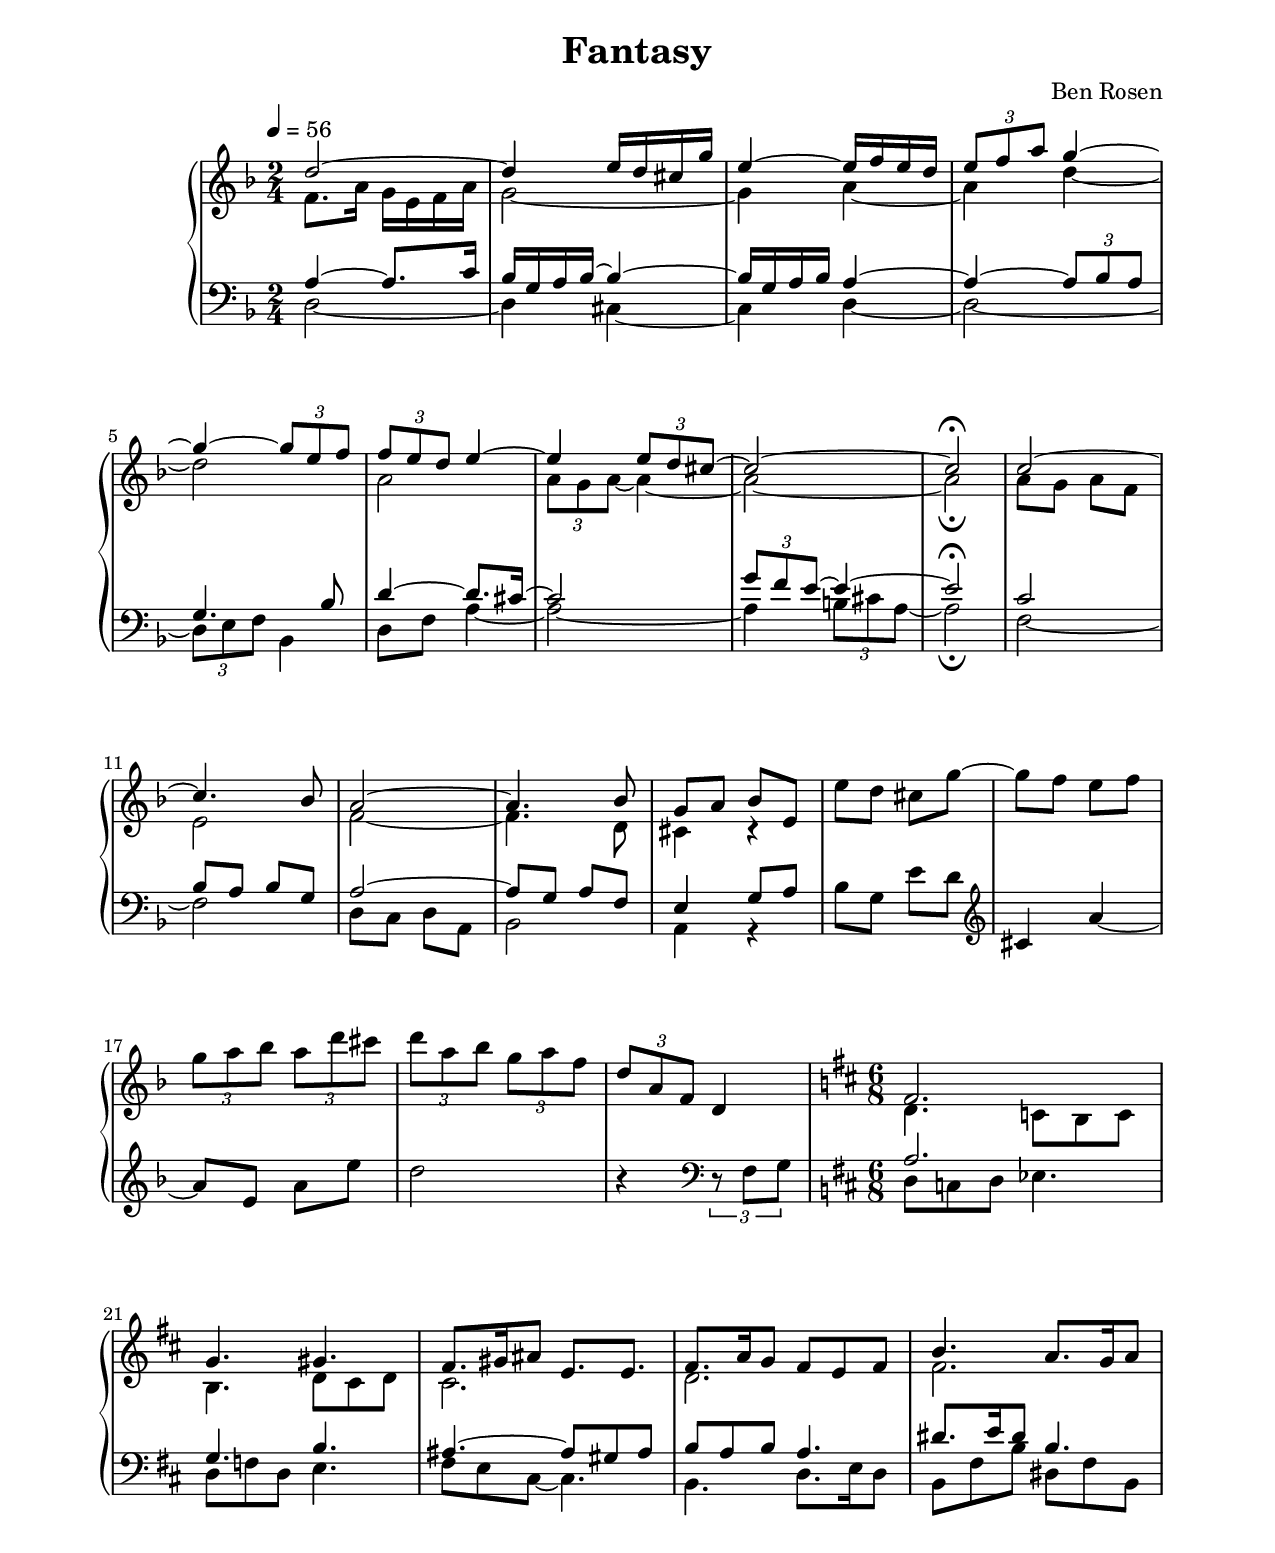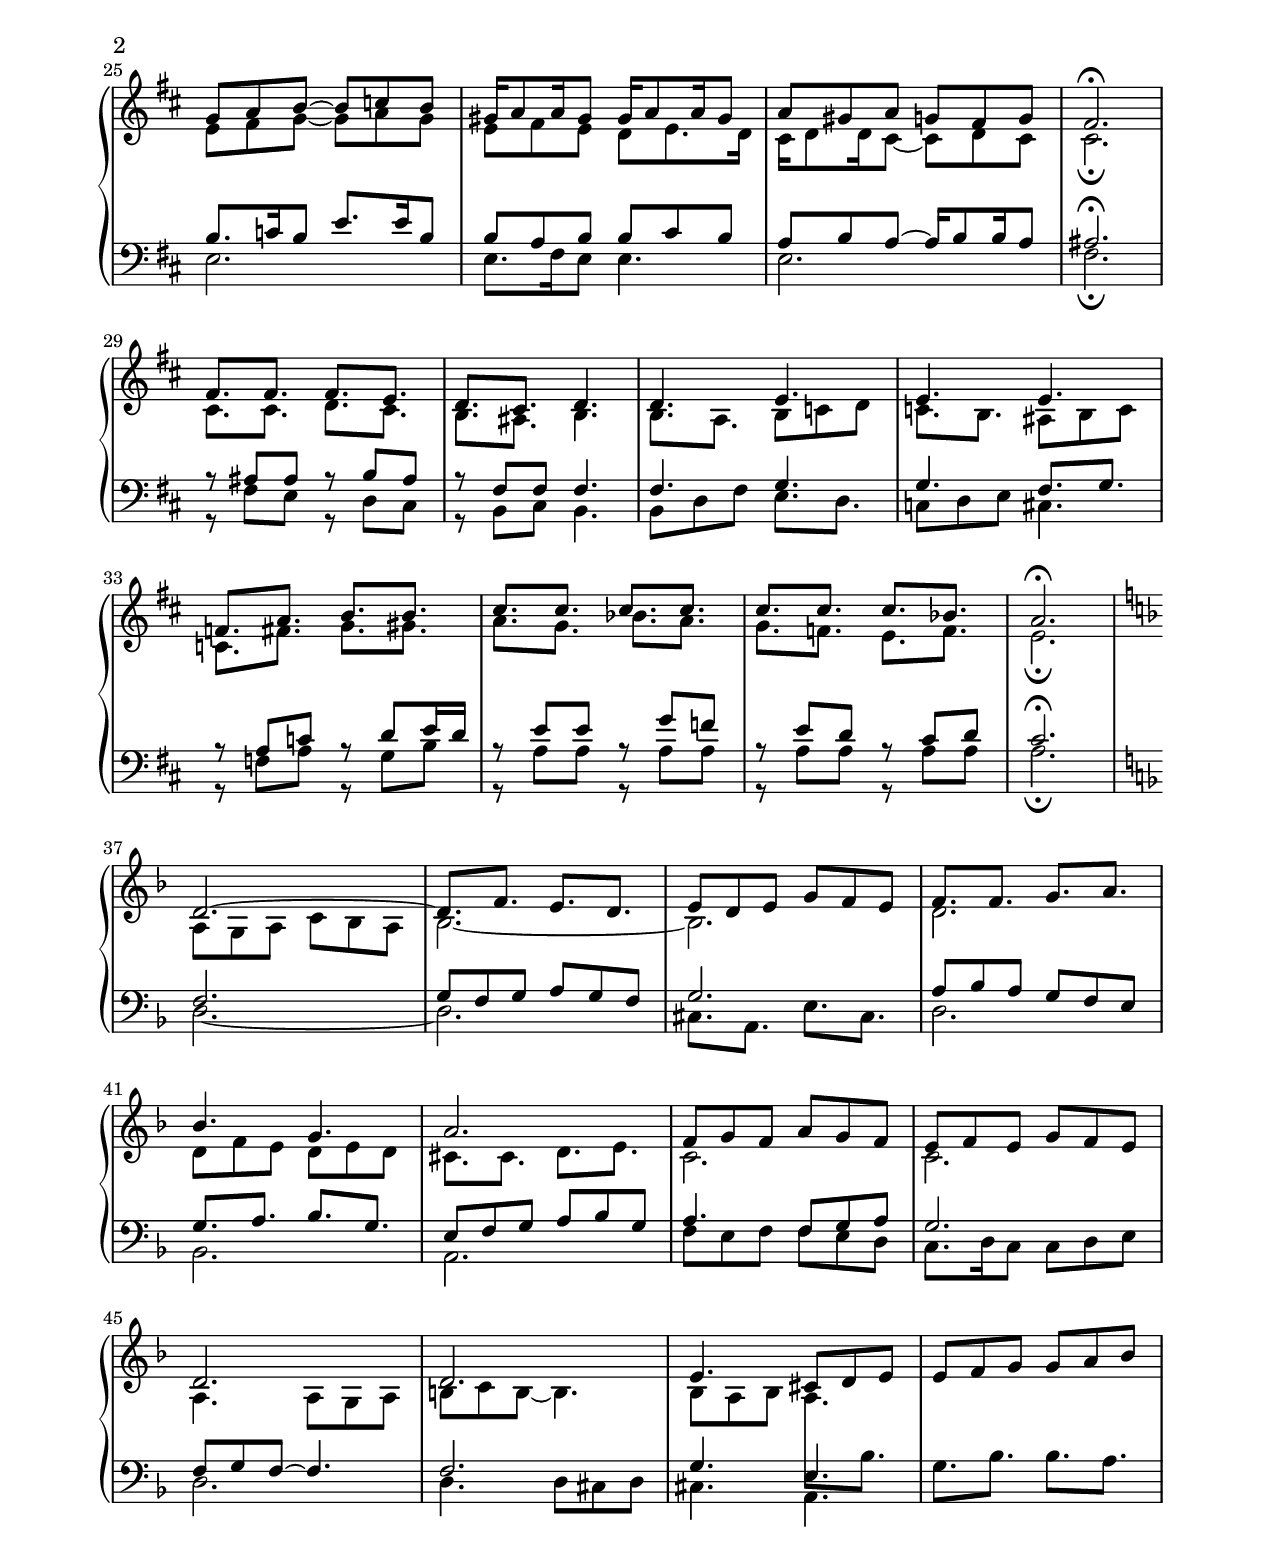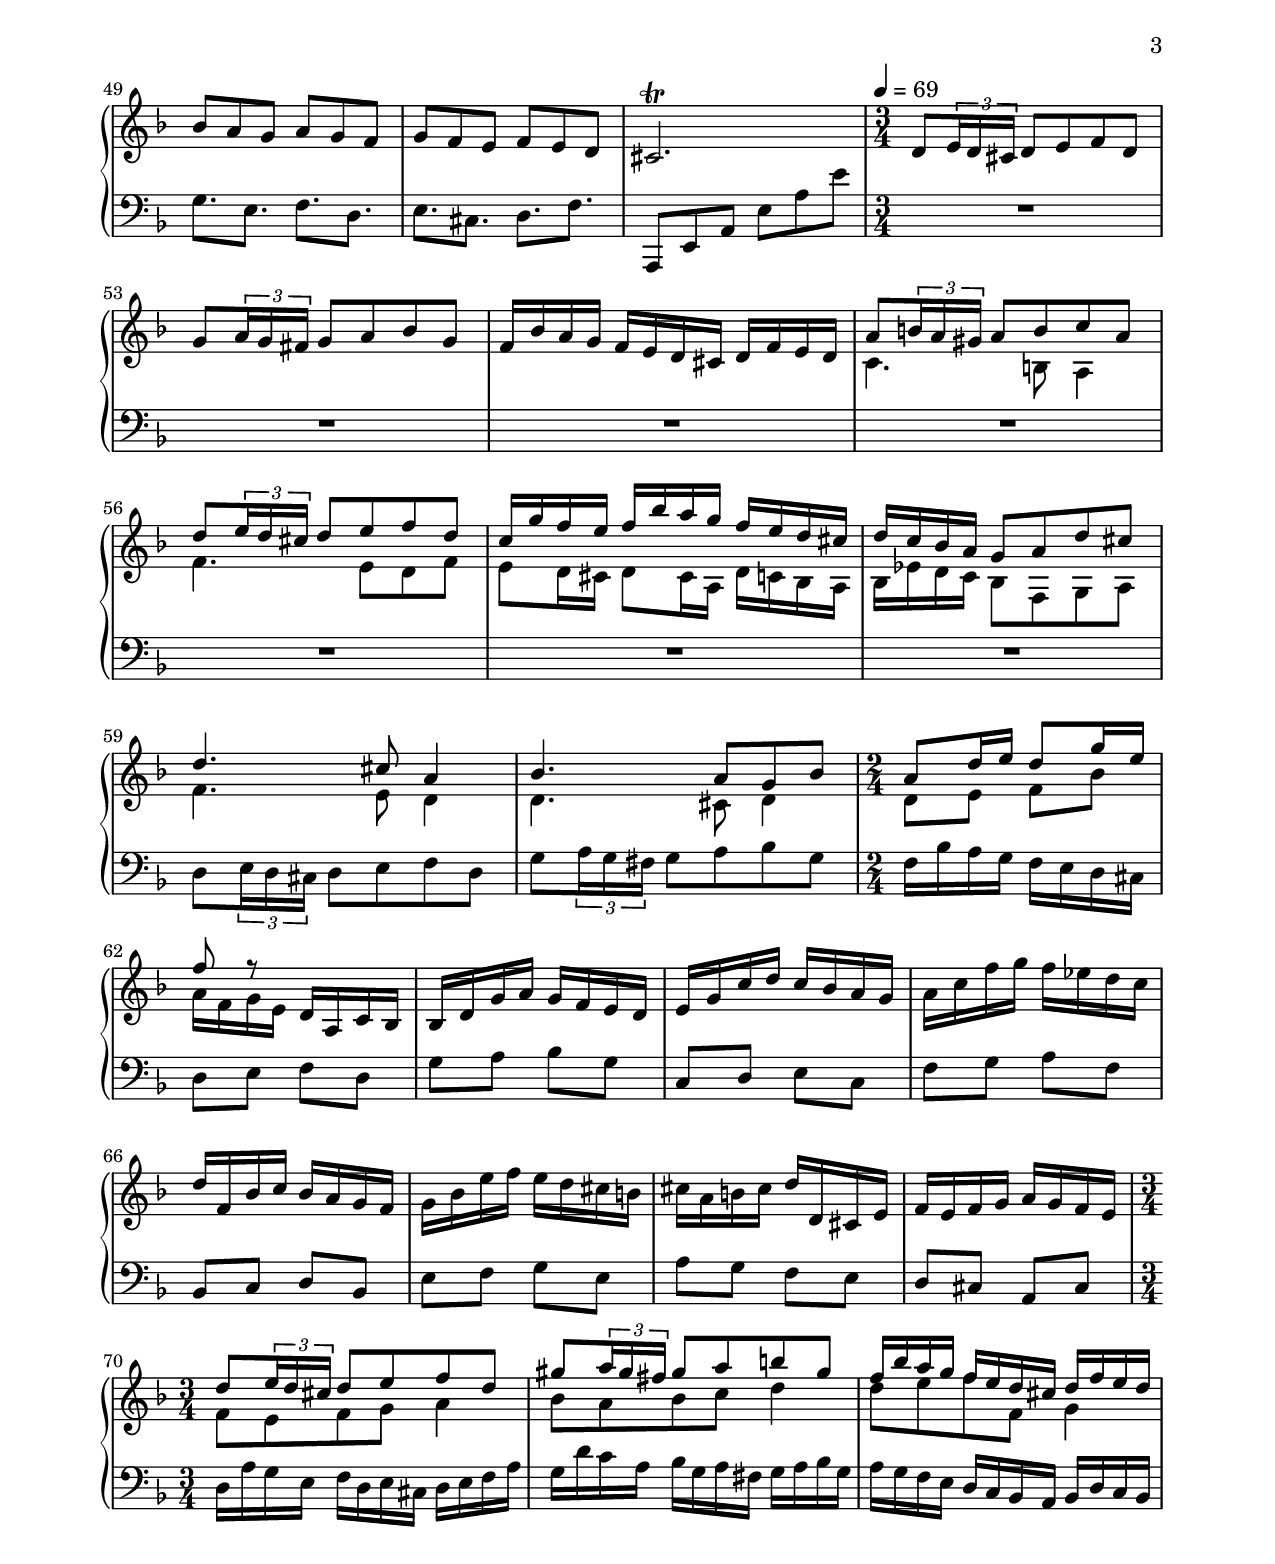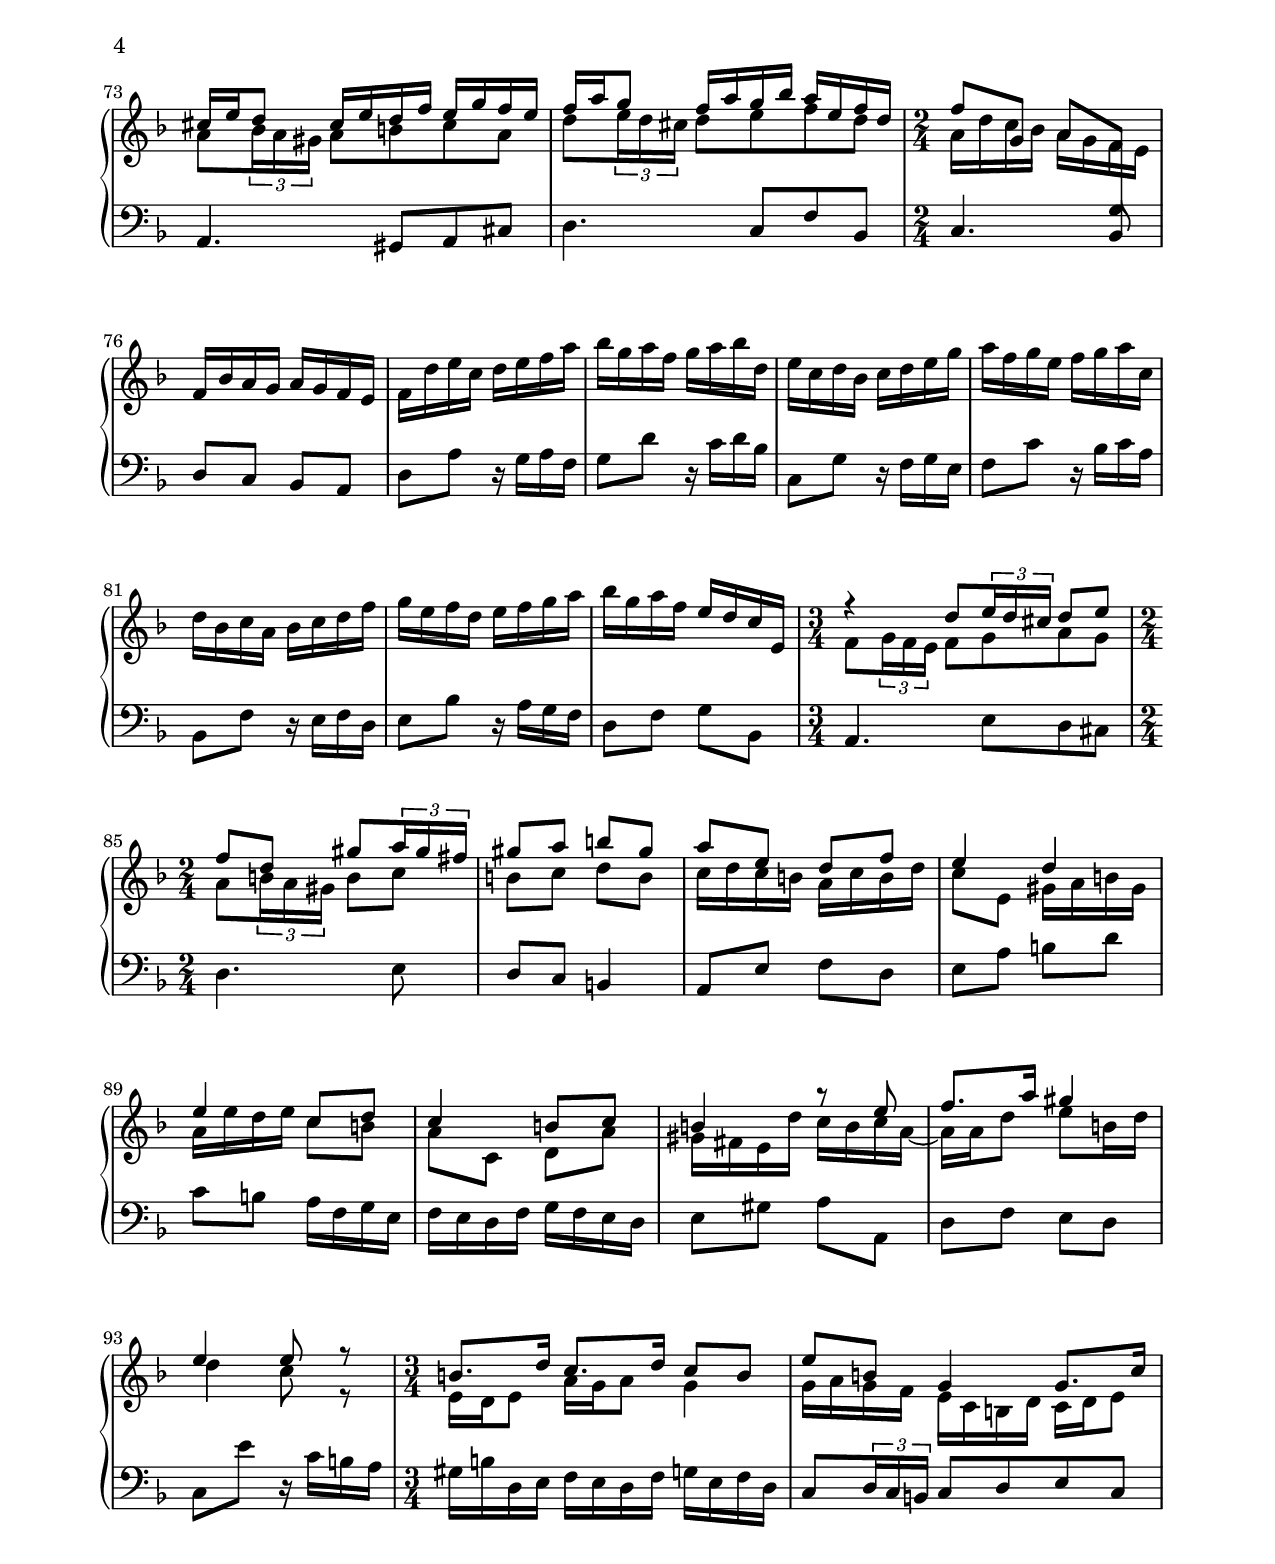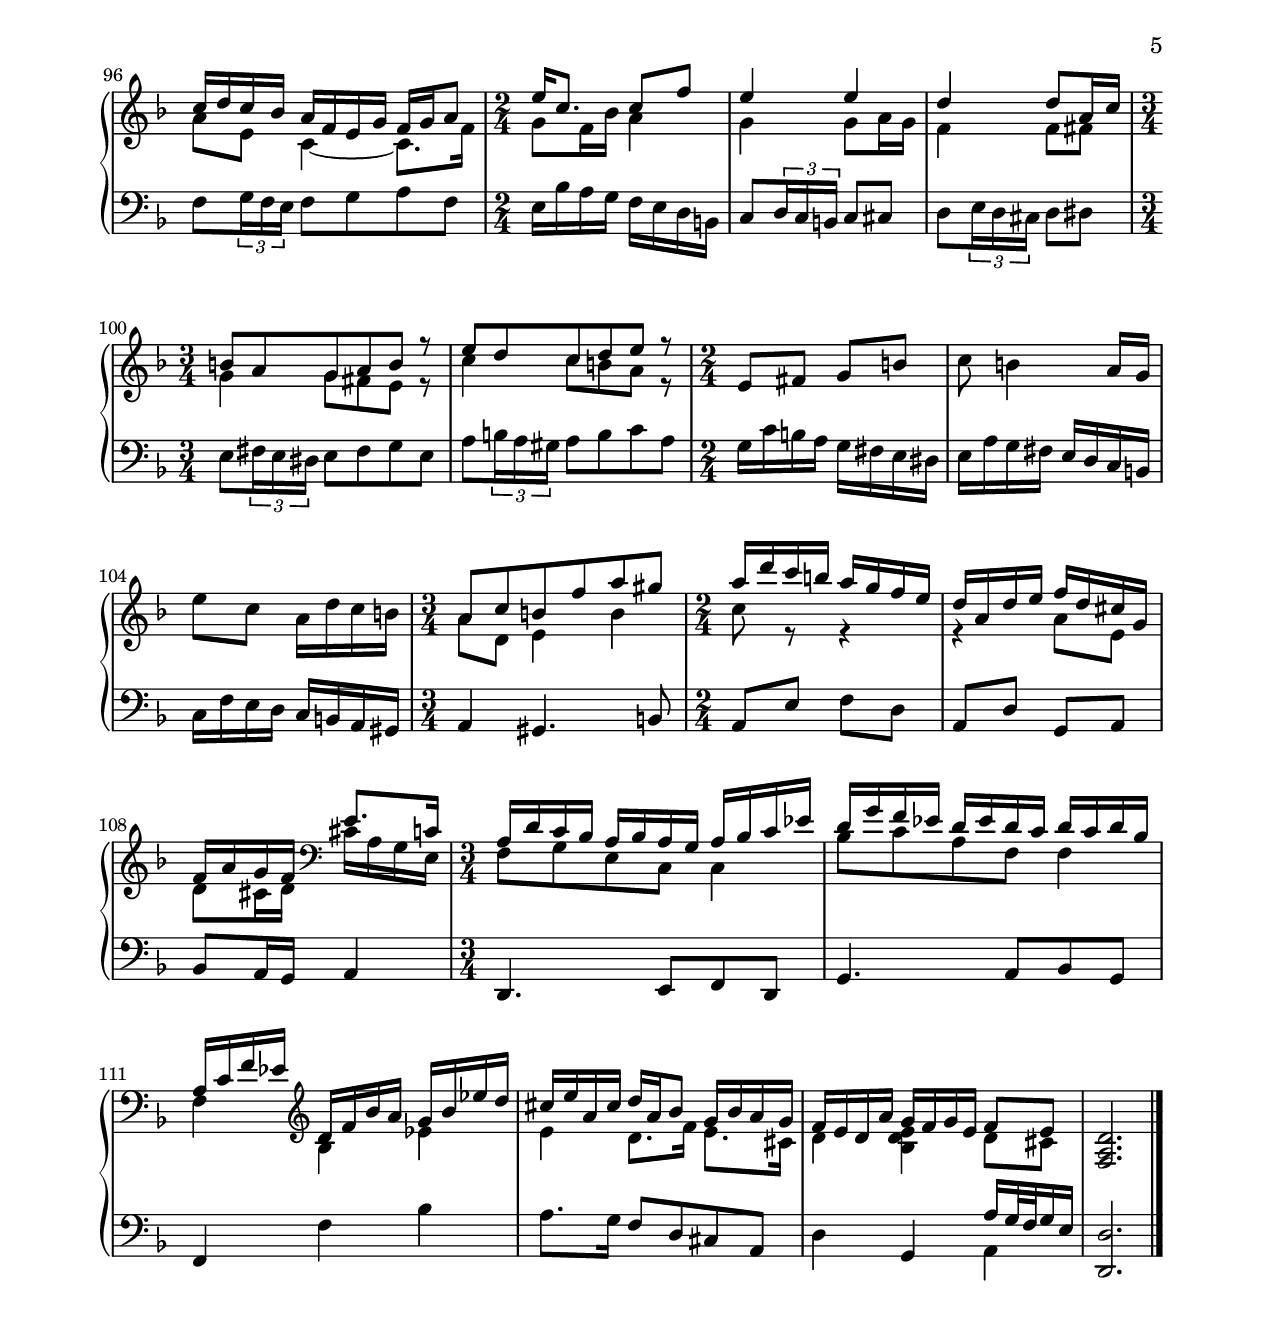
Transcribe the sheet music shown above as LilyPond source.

\version "2.24.0"

\include "settings.ily"

\header {
  title = "Fantasy"
  composer = "Ben Rosen"
}

key_and_time = {
  \tempo 4 = 56
  \key d \minor
  \time 2/4
}

upper_voices_prelude_one = {
  << {

    \relative d'' {
      | d2 ~
      | d4 e16 d cs g'
      | e4 ~ e16 f e d
      | \tuplet 3/2 { e8 f a } g4 ~
      | g4 ~ \tuplet 3/2 { g8 e f }
      | \tuplet 3/2 { f8 e d } e4 ~
      | e4 \tuplet 3/2 { e8 d cs ~ }
      | cs2 ~
      | cs2 -\fermata

      | c2 ~
      | c4. bf8
      | a2 ~
      | a4. bf8
      | g8 a bf e,
    }

  } \\ {

    \relative f' {
      | f8. a16 g e f a
      | g2 ~
      | g4 a ~
      | a d ~
      | d2
      | a2
      | \tuplet 3/2 { a8 g a ~ } a4 ~
      | a2 ~
      | a2 -\fermata

      | a8 g a f
      | e2
      | f2 ~
      | f4. d8
      | cs4 r
    }

  } >>
}

upper_voices_prelude_two = {
  << {

    \relative fs' {
      | fs2.
      | g4. gs
      | fs8. gs16 as8 e8. e
      | fs8. a16 g8 fs e fs
      | b4. a8. g16 a8
      | g8 a b ~ b c b
      | gs16 a8 a16 gs8 gs16 a8 a16 gs8
      | a8 gs a g fs g
      | fs2. ^\fermata

      | fs8. fs fs e
      | d8. cs d4.
      | d4. e
      | e4. e
      | f8. a b b
      | cs8. cs cs cs
      | cs8. cs cs bf
      | a2. -\fermata
    }

  }  \\ {

    \relative d' {
      | d4. c8 b c
      | b4. d8 cs d
      | cs2.
      | d2.
      | fs2.
      | e8 fs g ~ g a g
      | e8 fs e d e8. d16
      | cs16 d8 d16 cs8 ~ cs d cs
      | cs2. -\fermata

      | cs8. cs d cs
      | b8. as b4.
      | b8. a b8 c d
      | c8. b as8 b c
      | c8. fs g gs
      | a8. g bf a
      | g8. f e f
      | e2. -\fermata
    }

  } >>
}

upper_voices_prelude_three = {
  << {

    \relative d {
      | d'2. ~
      | d8. f e8. d
      | e8 d e g f e
      | f8. f  g8. a
      | bf4. g
      | a2.
      | f8 g f a g f
      | e8 f e g f e
      | d2.
      | d2.
      | e4. cs8 d e
      | e8 f g g a bf
      | bf8 a g a g f
      | g8 f e f e d
      | cs2. \trill
    }

  } \\ {

    \relative a {
      | a8 g a c bf a
      | bf2. ~
      | bf2.
      | d2.
      | d8 f e d e d
      | cs8. cs d e
      | c2.
      | c2.
      | a4. a8 g a
      | b8 c b ~ b4.
      | bf8 a bf a8.
      \change Staff = "lower"
      bf
    }

  } >>
}

upper_voices_fugue_one = {
  << {

    \relative a' {
      | a8 \tuplet 3/2 { b16 a gs } a8 b c a
      | d8 \tuplet 3/2 { e16 d cs } d8 e f d
      | c16 g' f e f bf a g f e d cs
      | d16 c bf a g8 a d cs
      | d4. cs8 a4
      | bf4. a8 g bf

      \time 2/4

      | a8 d16 e d8 g16 e
      | f8 r
    }

  } \\ {

    \relative c' {
      | c4. b8 a4
      | f'4. e8 d f
      | e8 d16 cs d8 cs16 a d c bf a
      | bf16 ef d c bf8 f g a
      | f'4. e8 d4
      | d4. cs8 d4

      \time 2/4

      | d8 e f bf
      | a16 f g e
    }

  } >>
}

upper_voices_fugue_two = {
 << {

   \relative d'' {
     | d8 \tuplet 3/2 { e16 d cs } d8 e f d
     | gs8 \tuplet 3/2 { a16 gs fs } gs8 a b gs
     | f16 bf a g f e d cs d f e d
     | cs16 e d8 cs16 e d f e g f e
     | f16 a g8 f16 a g bf a e f d

     \time 2/4

     | f8 g, a
       \change Staff = "lower"
       g,
   }

 } \\ {


   \relative f' {
     | f8 e f g a4
     | bf8 a bf c d4
     | d8 e f f, g4
     | a8 \tuplet 3/2 { bf16 a gs } a8 b cs a
     | d8 \tuplet 3/2 { e16 d cs } d8 e f d

     \time 2/4

     | a16 d c bf a g f e
   }

 } >>
}

upper_voices_fugue_three = {
  << {

    \relative d'' {
      | r4 d8 \tuplet 3/2 { e16 d cs } d8 e

      \time 2/4

      | f8 d gs \tuplet 3/2 { a16 gs fs }
      | gs8 a b gs
      | a8 e d f
      | e4 d
      | e4 c8 d
      | c4 b8 c
      | b4 r8 e
      | f8. a16 gs4
      | e4 e8 r

      \time 3/4

      | b8. d16 c8. d16 c8 b
      | e b g4 g8. c16
      | c16 d c bf a f e g f g a8

      \time 2/4

      | e'16 c8. c8 f
      | e4 e
      | d4 d8 a16 c

      \time 3/4

      | b8 a g a b r
      | e d c d e r
    }

  } \\ {

    \relative f' {
      | f8 \tuplet 3/2 { g16 f e } f8 g a g

      \time 2/4

      | a8 \tuplet 3/2 { b16 a gs } b8 c
      | b8 c d b
      | c16 d c b a c b d
      | c8 e, gs16 a b gs
      | a16 e' d e c8 b
      | a8 c, d a'
      | gs16 fs e d' c b c a ~
      | a16 a d8 e b16 d
      | d4 c8 r

      \time 3/4

      | e,16 d e8 a16 g a8 g4
      | g16 a g f e c b d c d e8
      | a8 e c4 ~ c8. f16

      \time 2/4

      | g8 f16 bf a4
      | g4 g8 a16 g
      | f4 f8 fs

      \time 3/4

      | g4 g8 fs e r
      | c'4 c8 b a r
    }

  } >>
}

upper_voices_fugue_four = {
  << {

    \relative a' {
      | a8 c b f' a gs

      \time 2/4

      | a16 d c b a g f e
      | d16 a d e f d cs g
      | f16 a g f
        \clef "bass"
        e8. c16

      \time 3/4

      | a16 d c bf a bf a g a bf c ef
      | d16 g f ef d ef d c d c d bf


      | a16 c f ef
        \clef "treble"
        d f bf a g bf ef d
      | cs16 e a, cs d a bf8 g16 bf a g
      | f16 e d a' g f g e f8 e
    }

  } \\ {

    \relative a' {
      | a8 d, e4 b'

      \time 2/4

      | c8 r r4
      | r4 a8 e
      | d cs16 d
        \clef "bass"
        cs a g e

      \time 3/4

      | f8 g e c c4
      | bf'8 c a f f4

      | f4
        \clef "treble"
        bf ef
      | e4 d8. f16 e8. cs16
      | d4 <bf d e> d8 cs
    }

  } >>
}

upper_staff = \relative e'' {
  \key_and_time

  \upper_voices_prelude_one

  | e8 d cs g' ~
  | g8 f e f \tuplet 3/2 { g8 a bf } \tuplet 3/2 { a8 d cs }
  | \tuplet 3/2 { d8 a bf } \tuplet 3/2 { g8 a f }
  | \tuplet 3/2 { d8 a f } d4

  \key b \minor
  \time 6/8

  \upper_voices_prelude_two

  \key d \minor

  \upper_voices_prelude_three

  \tempo 4 = 69
  \time 3/4

  | d8 \tuplet 3/2 { e16 d cs } d8 e f d
  | g8 \tuplet 3/2 { a16 g fs } g8 a bf g
  | f16 bf a g f e d cs d f e d

  \upper_voices_fugue_one

    d16 a c bf
  | bf16 d g a g f e d
  | e g c d c bf a g
  | a c f g f ef d c
  | d f, bf c bf a g f
  | g bf e f e d cs b
  | cs a b cs d d, cs e
  | f e f g a g f e

  \upper_voices_fugue_two

  | f16 bf a g a g f e
  | f16 d' e c d e f a
  | bf16 g a f g a bf d,
  | e16 c d bf c d e g
  | a16 f g e f g a c,
  | d16 bf c a bf c d f
  | g16 e f d e f g a
  | bf g a f e d c e,

  \upper_voices_fugue_three

  \time 2/4

  | e8 fs g b
  | c b4 a16 g
  | e'8 c a16 d c b

  \time 3/4

  \upper_voices_fugue_four

  <f, a d>2.

  \bar "|."
}

lower_voices_prelude_one = {
  << {

    \relative a {
      | a4 ~ a8. c16
      | bf16 g a bf ~ bf4 ~
      | bf16 g a bf a4 ~
      | a4 ~ \tuplet 3/2 { a8 bf a }
      | g4. bf8
      | d4 ~ d8. cs16 ~
      | cs2
      | \tuplet 3/2 { g'8 f e ~ } e4 ~
      | e2 -\fermata

      | c2
      | bf8 a bf g
      | a2 ~
      | a8 g8 a8 f8
      | e4 g8 a
    }

  } \\ {

    \relative d {
      | d2 ~
      | d4 cs ~
      | cs4 d ~
      | d2 ~
      | \tuplet 3/2 { d8 e f } bf,4
      | d8 f a4 ~
      | a2 ~
      | a4 \tuplet 3/2 { b8 cs a ~ }
      | a2 -\fermata

      | f2 ~
      | f2
      | d8 c d a
      | bf2
      | a4 r
    }

  } >>
}

lower_voices_prelude_two = {
  << {

    \relative a {
      | a2.
      | g4. b
      | as4. ~ as8 gs as
      | b8 a8 b8 a4.
      | ds8. e16 ds8 b4.
      | b8. c16 b8 e8. e16 b8
      | b8 a8 b8 b8 cs8 b8
      | a8 b8 a8 ~ a16 b8 b16 a8
      | as2. -\fermata

      | r8 as8 as8 r8 b8 as8
      | r8 fs8 fs8 fs4.
      | fs4. g4.
      | g4. fs8. g
      | r8 a8 c8 r8 d8 e16 d16
      | r8 e8 e8 r8 g8 f8
      | r8 e8 d8 r8 cs8 d8
      | cs2. -\fermata
    }

  } \\ {

    \relative d {
      | d8 c d ef4.
      | d8 f d e4.
      | fs8 e cs ~ cs4.
      | b4. d8. e16 d8
      | b8 fs' b ds, fs b,
      | e2.
      | e8. fs16 e8 e4.
      | e2.
      | fs2. -\fermata

      | r8 fs e r d cs
      | r8 b cs b4.
      | b8 d fs e8. d
      | c8 d e cs4.
      | r8 f a r g b
      | r8 a a r a a
      | r8 a a r a a
      | a2. -\fermata
    }

  } >>
}

lower_voices_prelude_three = {
  << {

    \relative f {
      | f2.
      | g8 f g a g f
      | g2.
      | a8 bf a g f e
      | g8. a bf8. g
      | e8 f g a bf g
      | a4. f8 g a
      | g2.
      | f8 g f ~ f4.
      | f2.
      | g4. e4.
    }

  } \\ {

    \relative d {
      | d2. ~
      | d2.
      | cs8. a e' cs
      | d2.
      | bf2.
      | a2.
      | f'8 e f f e d
      | c8. d16 c8 c d e
      | d2.
      | d4. d8 cs d
      | cs4. a
    }

  } >>
}

lower_staff = \relative b {
  \clef "bass"
  \key_and_time

  \lower_voices_prelude_one

  | bf8 g e' d

  \clef "treble"

  | cs4 a' ~
  | a8 e a e'
  | d2

  | r4
  \clef "bass"
  \tuplet 3/2 { r8 f,, g }

  \key b \minor
  \time 6/8

  \lower_voices_prelude_two

  \key d \minor

  \lower_voices_prelude_three

  | g8. bf bf a
  | g8. e f d
  | e8. cs d f
  | a,,8 e' a e' a e'

  \time 3/4

  | R2. * 7

  | d,8 \tuplet 3/2 { e16 d cs } d8 e f d
  | g8 \tuplet 3/2 { a16 g fs } g8 a bf g

  \time 2/4

  | f16 bf a g f e d cs
  | d8 e f d
  | g8 a bf g
  | c,8 d e c
  | f8 g a f
  | bf,8 c d bf
  | e8 f g e
  | a8 g f e
  | d8 cs a cs

  \time 3/4

  | d16 a' g e f d e cs d e f a
  | g16 d' c a bf g a fs g a bf g
  | a16 g f e d c bf a bf d c bf
  | a4. gs8 a cs
  | d4. c8 f bf,

  \time 2/4

  | c4. bf8
  | d8 c bf a
  | d8 a' r16 g a f
  | g8 d' r16 c d bf
  | c,8 g' r16 f g e
  | f8 c' r16 bf c a
  | bf,8 f' r16 e f d
  | e8 bf' r16 a g f
  | d8 f g bf,

  \time 3/4

  | a4. e'8 d cs

  \time 2/4

  | d4. e8 d c b4
  | a8 e' f d
  | e8 a b d8
  | c8 b a16 f g e
  | f16 e d f g f e d
  | e8 gs a a,8
  | d8 f e d8
  | c8 e' r16 c b a

  \time 3/4

  | gs16 b d, e f e d f g e f d
  | c8 \tuplet 3/2 { d16 c b } c8 d e c
  | f8 \tuplet 3/2 { g16 f e } f8 g a f8

  \time 2/4

  | e16 bf' a g f e d b

  | c8 \tuplet 3/2 { d16 c b } c8 cs
  | d \tuplet 3/2 { e16 d cs } d8 ds

  \time 3/4

  | e8 \tuplet 3/2 { fs16 e ds } e8 fs g e8
  | a8 \tuplet 3/2 { b16 a gs } a8 b c a

  \time 2/4

  | g16 c b a g fs e ds e a g fs e d c b c f e d c b a gs

  \time 3/4

  | a4 gs4. b8

  \time 2/4

  | a8 e' f d
  | a8 d g, a
  | bf8 a16 g a4

  \time 3/4

  | d,4. e8 f d
  | g4. a8 bf g
  | f4 f'4 bf4
  | a8. g16 f8 d cs a
  | d4 g, << { a'16 g32 f g16 e } \\ a,4 >>
  | <d, d'>2.

  \bar "|."
}

\score {
  \new PianoStaff {
    <<
      \new Staff = "upper" \upper_staff
      \new Staff = "lower" \lower_staff
    >>
  }
}
